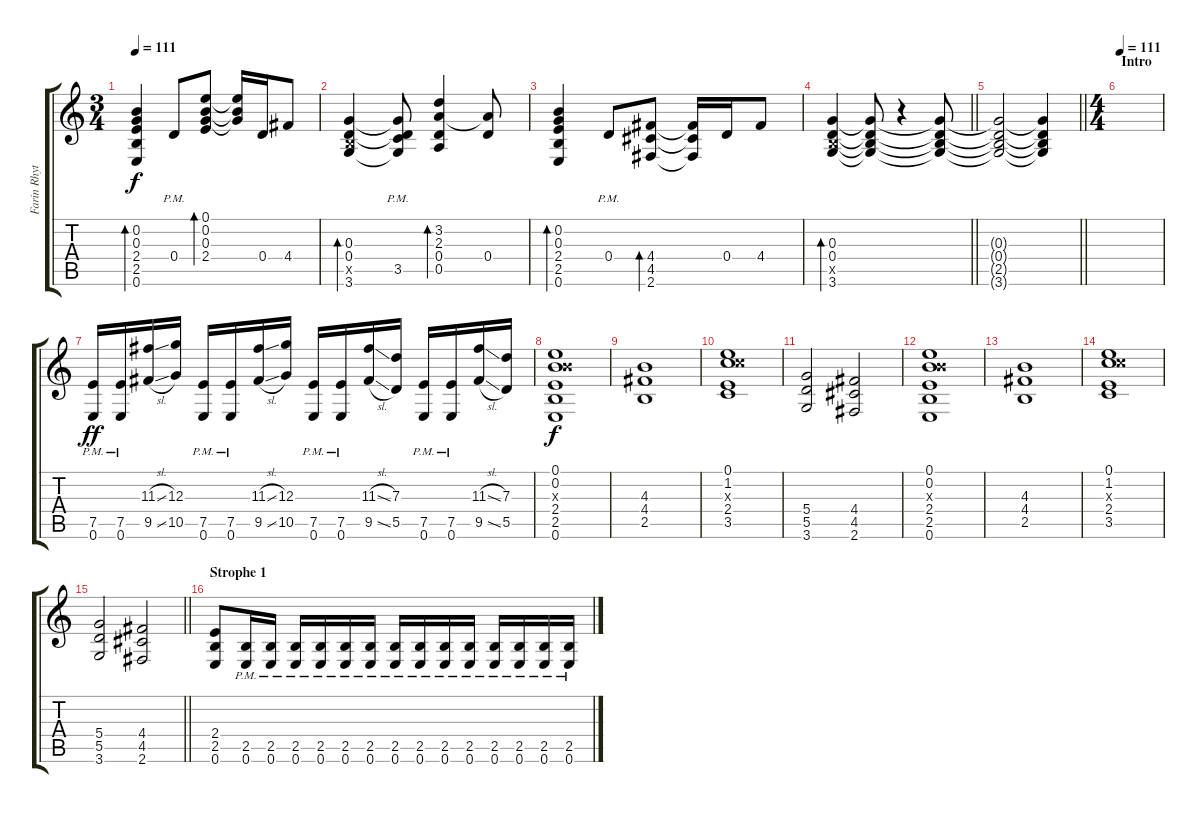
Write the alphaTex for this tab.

\track ("Farin Rhythmus L" "Farin Rhyt") {instrument distortionguitar}
\staff {score tabs}
\tuning (E4 B3 G3 D3 A2 E2) {hide}
\ts (3 4)
\tempo 111
\clef g2
\ks c
(0.2 0.3 2.4 2.5 0.6).4{bd 120 dy f instrument acousticguitarsteel} 0.4{pm}.8 (0.1 0.2 0.3 2.4).8{bd 120} (0.1{t} 0.2{t} 0.3{t}).16 0.4.16 4.4.8 |
(0.3 0.4 2.5{x} 3.6).4{bd 60} (0.3{t} 0.4{t} 3.5{pm} 3.6{t}).8 (3.2 2.3 0.4 0.5).4{bd 120} (2.3{t} 0.4).8 |
(0.2 0.3 2.4 2.5 0.6).4{bd 120 instrument acousticguitarsteel} 0.4{pm}.8 (4.4 4.5 2.6).8{bd 120} (4.4{t} 4.5{t} 2.6{t}).16 0.4.16 4.4.8 |
\barLineRight lightlight
(0.3 0.4 2.5{x} 3.6).4{bd 120} (0.3{t} 0.4{t} 2.5{t} 3.6{t}).8 r.4 (0.3{t} 0.4{t} 2.5{t} 3.6{t}).8 |
\barLineRight lightlight
(0.3{t} 0.4{t} 2.5{t} 3.6{t}).2 (0.3{t} 0.4{t} 2.5{t} 3.6{t}).4 |
\ts (4 4)
\section ("" "Intro")
\tempo 111
|
(7.5 0.6{pm}).16{dy ff} (7.5 0.6{pm}).16 (11.3{sl} 9.5{sl}).16 (12.3 10.5).16 (7.5 0.6{pm}).16 (7.5 0.6{pm}).16 (11.3{sl} 9.5{sl}).16 (12.3 10.5).16 (7.5 0.6{pm}).16 (7.5 0.6{pm}).16 (11.3{sl} 9.5{sl}).16 (7.3 5.5).16 (7.5 0.6{pm}).16 (7.5 0.6{pm}).16 (11.3{sl} 9.5{sl}).16 (7.3 5.5).16 |
(0.1 0.2 4.3{x} 2.4 2.5 0.6).1{dy f} |
(4.3 4.4 2.5).1 |
(0.1 1.2 5.3{x} 2.4 3.5).1 |
(5.4 5.5 3.6).2 (4.4 4.5 2.6).2 |
(0.1 0.2 4.3{x} 2.4 2.5 0.6).1 |
(4.3 4.4 2.5).1 |
(0.1 1.2 5.3{x} 2.4 3.5).1 |
\barLineRight lightlight
(5.4 5.5 3.6).2 (4.4 4.5 2.6).2 |
\section ("" "Strophe 1")
(2.4 2.5 0.6).8 (2.5{pm} 0.6{pm}).16 (2.5{pm} 0.6{pm}).16 (2.5{pm} 0.6{pm}).16 (2.5{pm} 0.6{pm}).16 (2.5{pm} 0.6{pm}).16 (2.5{pm} 0.6{pm}).16 (2.5{pm} 0.6{pm}).16 (2.5{pm} 0.6{pm}).16 (2.5{pm} 0.6{pm}).16 (2.5{pm} 0.6{pm}).16 (2.5{pm} 0.6{pm}).16 (2.5{pm} 0.6{pm}).16 (2.5{pm} 0.6{pm}).16 (2.5{pm} 0.6{pm}).16
